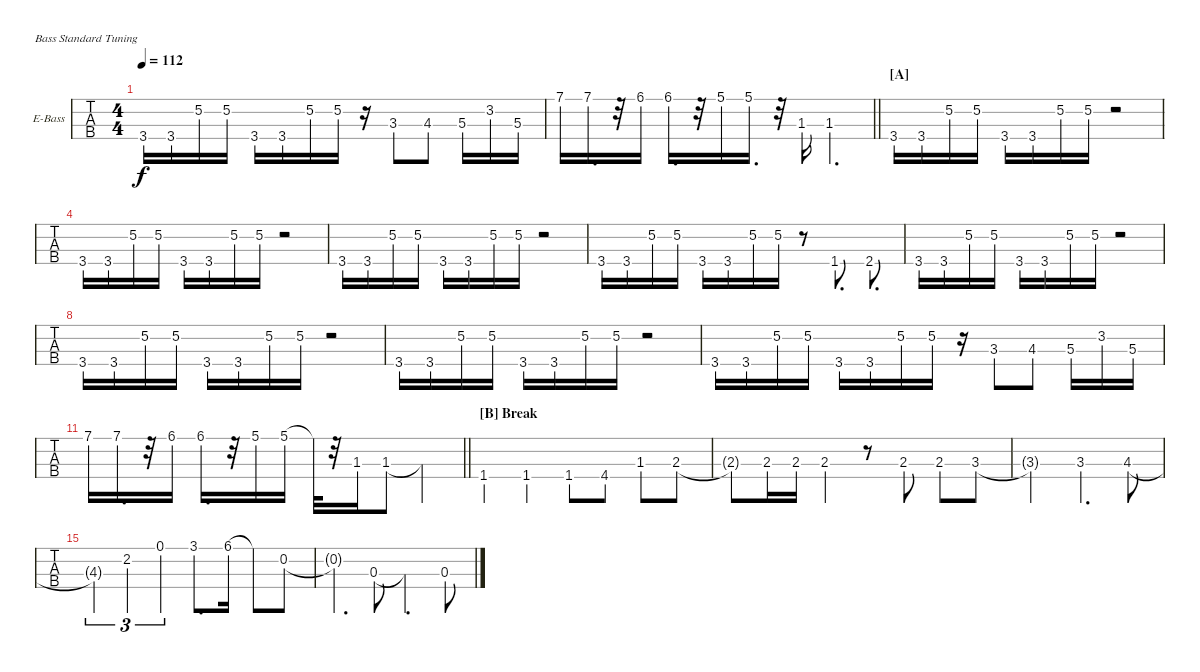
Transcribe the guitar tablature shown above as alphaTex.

\bracketExtendMode nobrackets
\firstSystemTrackNameOrientation horizontal
\otherSystemsTrackNameOrientation horizontal
\defaultBarNumberDisplay FirstOfSystem
\track ("Bass" "E-Bass") {instrument electricbassfinger}
\staff {tabs}
\tuning (G2 D2 A1 E1)
\ts (4 4)
\scale
0.463573
\tempo 112
\accidentals auto
\clef f4
\ottava regular
\simile none
\ks c
3.4.16{dy f} 3.4.16 5.2.16 5.2.16 3.4.16 3.4.16 5.2.16 5.2.16 r.16 3.3.8 4.3.8 5.3.16 3.2.16 5.3.16 |
\scale
0.282051
\barLineRight lightlight
7.1.16 7.1.16{d} r.32 6.1.16 6.1.16{d} r.32 5.1.16 5.1.16{d} r.32 1.3.16 1.3.4{d} |
\section ("A" "")
3.4.16 3.4.16 5.2.16 5.2.16 3.4.16 3.4.16 5.2.16 5.2.16 r.2 |
3.4.16 3.4.16 5.2.16 5.2.16 3.4.16 3.4.16 5.2.16 5.2.16 r.2 |
3.4.16 3.4.16 5.2.16 5.2.16 3.4.16 3.4.16 5.2.16 5.2.16 r.2 |
3.4.16 3.4.16 5.2.16 5.2.16 3.4.16 3.4.16 5.2.16 5.2.16 r.8 1.4.8{d} 2.4.8{d} |
3.4.16 3.4.16 5.2.16 5.2.16 3.4.16 3.4.16 5.2.16 5.2.16 r.2 |
3.4.16 3.4.16 5.2.16 5.2.16 3.4.16 3.4.16 5.2.16 5.2.16 r.2 |
3.4.16 3.4.16 5.2.16 5.2.16 3.4.16 3.4.16 5.2.16 5.2.16 r.2 |
3.4.16 3.4.16 5.2.16 5.2.16 3.4.16 3.4.16 5.2.16 5.2.16 r.16 3.3.8 4.3.8 5.3.16 3.2.16 5.3.16 |
\barLineRight lightlight
7.1.16 7.1.16{d} r.32 6.1.16 6.1.16{d} r.32 5.1.16 5.1.16 5.1{t}.32 r.32 1.3.16 1.3.8 1.3{t}.4 |
\section ("B" "Break")
1.4.4 1.4.4 1.4.8 4.4.8 1.3.8 2.3.8 |
2.3{t}.8 2.3.16 2.3.16 2.3.4 r.8 2.3.8 2.3.8 3.3.8 |
3.3{t}.2 3.3.4{d} 4.3.8 |
4.3{t}.4{tu (3 2)} 2.2.4{tu (3 2)} 0.1.4{tu (3 2)} 3.1.8{d} 6.1.16 6.1{t}.8 0.2.8 |
0.2{t}.4{d} 0.3.8 0.3{t}.4{d} 0.3.8
